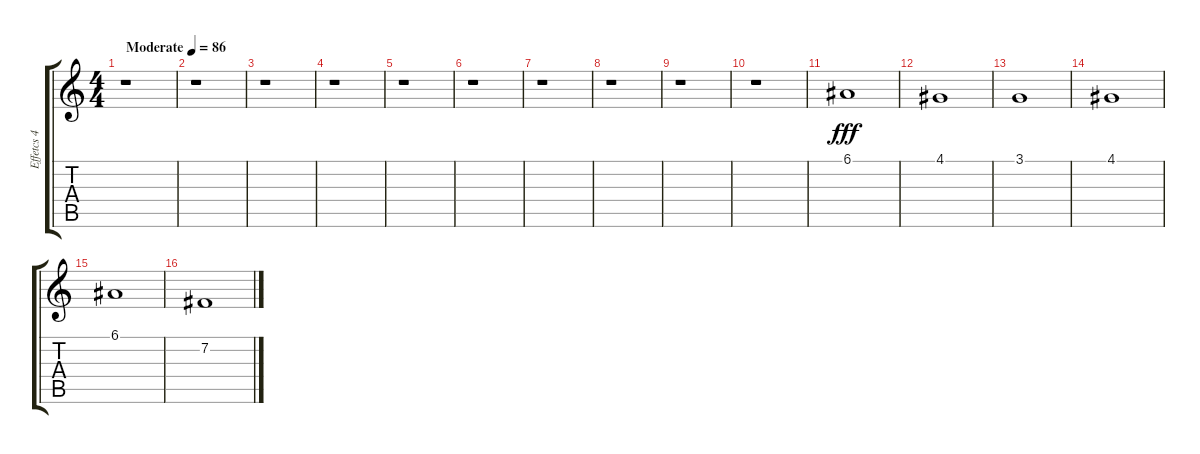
\track ("Effetcs 4" "Effetcs 4") {instrument pad7halo}
\staff {score tabs}
\tuning (E4 B3 G3 D3 A2 E2) {hide}
\ts (4 4)
\tempo (86 "Moderate")
\clef g2
\ks c
r.1{dy fff instrument pad7halo} |
r.1 |
r.1 |
r.1 |
r.1 |
r.1 |
r.1 |
r.1 |
r.1 |
r.1 |
6.1.1 |
4.1.1 |
3.1.1 |
4.1.1 |
6.1.1 |
7.2.1
